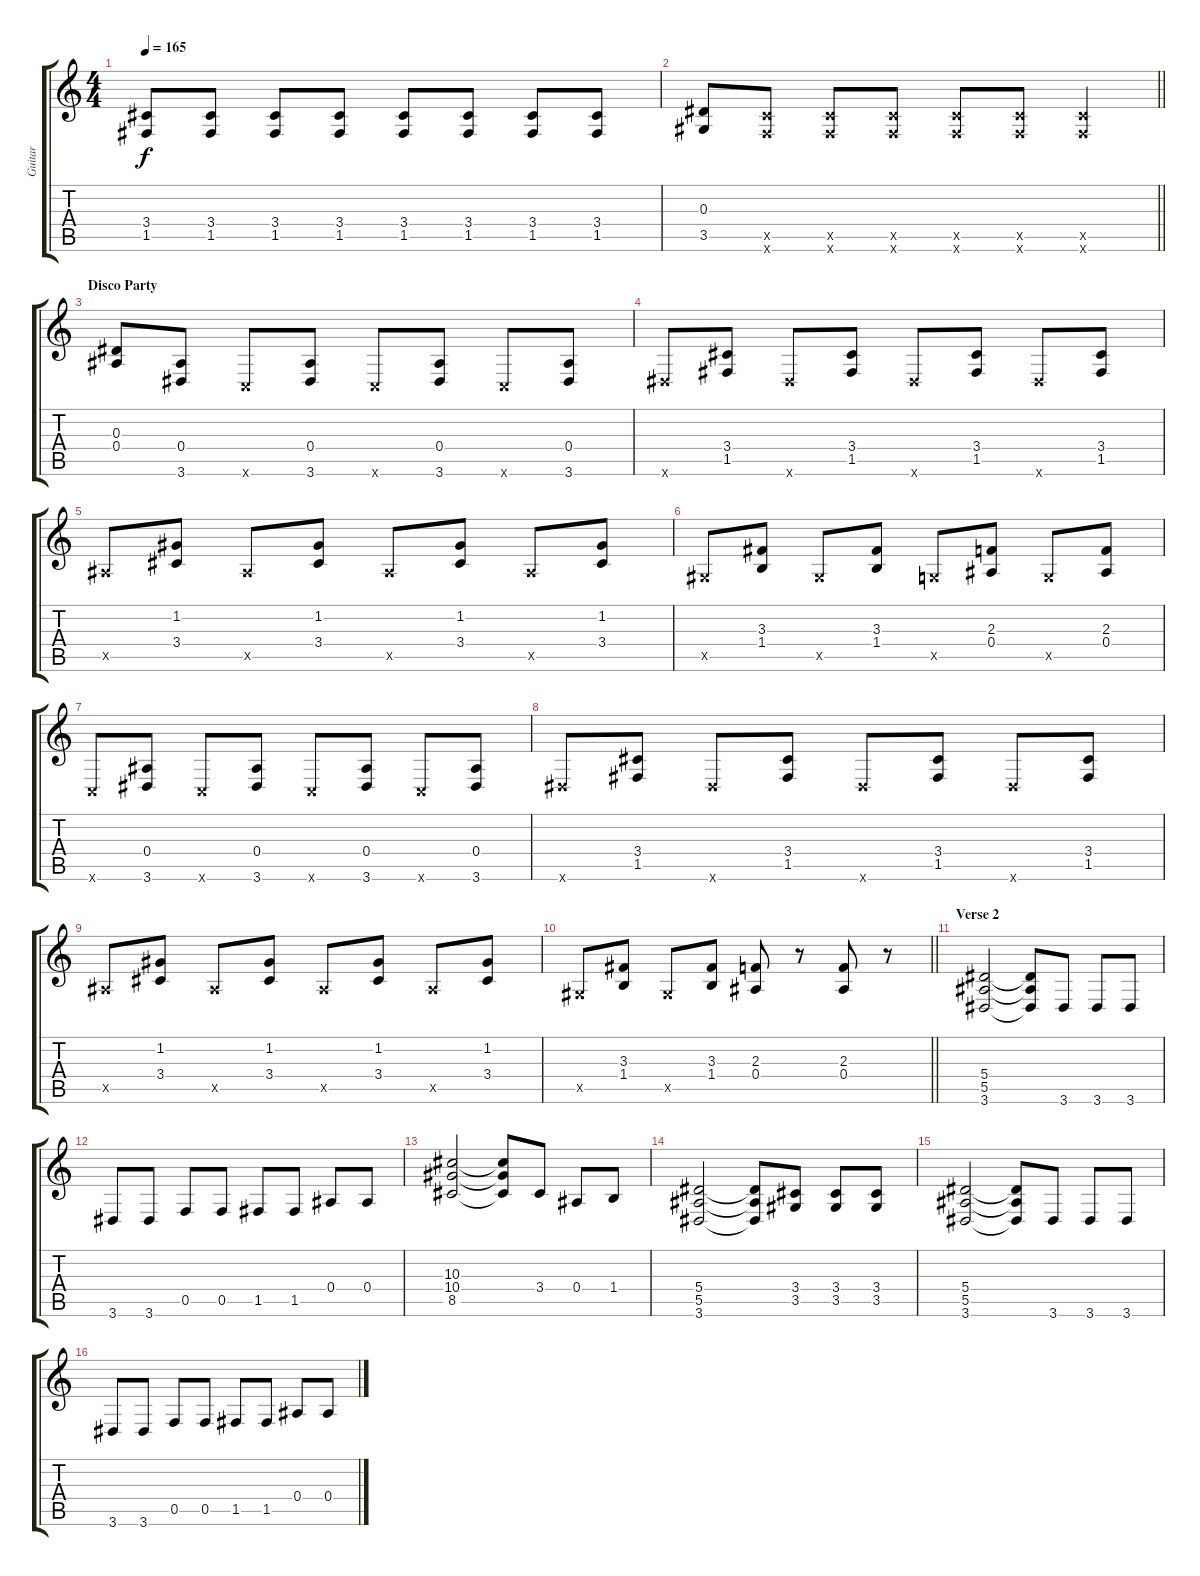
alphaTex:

\track ("Guitar" "Guitar") {instrument distortionguitar}
\staff {score tabs}
\tuning (C4 G3 Eb3 Bb2 F2 C2) {hide}
\ts (4 4)
\tempo 165
\clef g2
\ks c
(3.4 1.5).8{dy f} (3.4 1.5).8 (3.4 1.5).8 (3.4 1.5).8 (3.4 1.5).8 (3.4 1.5).8 (3.4 1.5).8 (3.4 1.5).8 |
\barLineRight lightlight
(0.3 3.5).8 (7.5{x} 5.6{x}).8 (7.5{x} 5.6{x}).8 (7.5{x} 5.6{x}).8 (7.5{x} 5.6{x}).8 (7.5{x} 5.6{x}).8 (7.5{x} 5.6{x}).4 |
\section ("" "Disco Party")
(0.3 0.4).8 (0.4 3.6).8 0.6{x}.8 (0.4 3.6).8 0.6{x}.8 (0.4 3.6).8 0.6{x}.8 (0.4 3.6).8 |
3.6{x}.8 (3.4 1.5).8 3.6{x}.8 (3.4 1.5).8 3.6{x}.8 (3.4 1.5).8 3.6{x}.8 (3.4 1.5).8 |
5.5{x}.8 (1.2 3.4).8 5.5{x}.8 (1.2 3.4).8 5.5{x}.8 (1.2 3.4).8 5.5{x}.8 (1.2 3.4).8 |
3.5{x}.8 (3.3 1.4).8 3.5{x}.8 (3.3 1.4).8 2.5{x}.8 (2.3 0.4).8 2.5{x}.8 (2.3 0.4).8 |
0.6{x}.8 (0.4 3.6).8 0.6{x}.8 (0.4 3.6).8 0.6{x}.8 (0.4 3.6).8 0.6{x}.8 (0.4 3.6).8 |
3.6{x}.8 (3.4 1.5).8 3.6{x}.8 (3.4 1.5).8 3.6{x}.8 (3.4 1.5).8 3.6{x}.8 (3.4 1.5).8 |
5.5{x}.8 (1.2 3.4).8 5.5{x}.8 (1.2 3.4).8 5.5{x}.8 (1.2 3.4).8 5.5{x}.8 (1.2 3.4).8 |
\barLineRight lightlight
3.5{x}.8 (3.3 1.4).8 3.5{x}.8 (3.3 1.4).8 (2.3 0.4).8 r.8 (2.3 0.4).8 r.8 |
\section ("" "Verse 2")
(5.4 5.5 3.6).2 (5.4{t} 5.5{t} 3.6{t}).8 3.6.8 3.6.8 3.6.8 |
3.6.8 3.6.8 0.5.8 0.5.8 1.5.8 1.5.8 0.4.8 0.4.8 |
(10.3 10.4 8.5).2 (10.3{t} 10.4{t} 8.5{t}).8 3.4.8 0.4.8 1.4.8 |
(5.4 5.5 3.6).2 (5.4{t} 5.5{t} 3.6{t}).8 (3.4 3.5).8 (3.4 3.5).8 (3.4 3.5).8 |
(5.4 5.5 3.6).2 (5.4{t} 5.5{t} 3.6{t}).8 3.6.8 3.6.8 3.6.8 |
3.6.8 3.6.8 0.5.8 0.5.8 1.5.8 1.5.8 0.4.8 0.4.8
